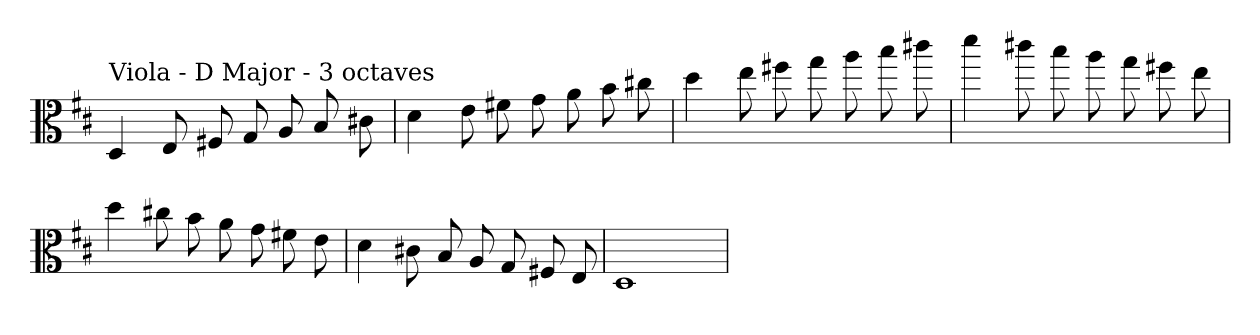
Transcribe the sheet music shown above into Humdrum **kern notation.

**kern
*part1
*staff1
*clefC3
*k[f#c#]
*D:
=
!LO:TX:a:t=Viola - D Major - 3 octaves
4D
8E
8F#X
8G
8A
8B
8c#X
=
4d
8e
8f#X
8g
8a
8b
8cc#X
=
4dd
8ee
8ff#X
8gg
8aa
8bb
8ccc#X
=
4ddd
8ccc#X
8bb
8aa
8gg
8ff#X
8ee
=
4dd
8cc#X
8b
8a
8g
8f#X
8e
=
4d
8c#X
8B
8A
8G
8F#X
8E
=
1D
=
*-
